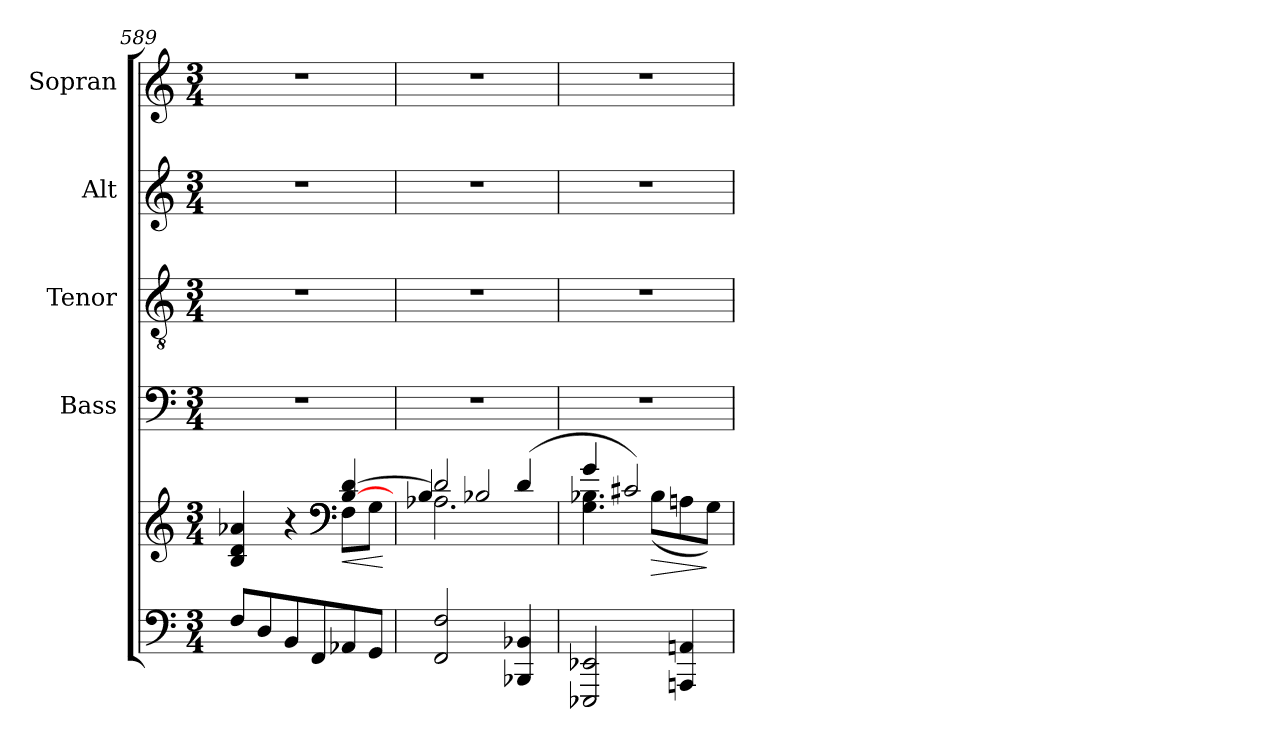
**kern	**kern	**dynam	**kern	**kern	**kern	**kern
*part5	*part5	*part5	*part4	*part3	*part2	*part1
*staff6	*staff5	*staff5/6	*staff4	*staff3	*staff2	*staff1
*	*	*	*I"Bass	*I"Tenor	*I"Alt	*I"Sopran
*	*	*	*I'B.	*I'T.	*I'A.	*I'S.
*clefF4	*clefG2	*	*clefF4	*clefGv2	*clefG2	*clefG2
*k[]	*k[]	*	*k[]	*k[]	*k[]	*k[]
*C:	*C:	*	*C:	*C:	*C:	*C:
*M3/4	*M3/4	*	*M3/4	*M3/4	*M3/4	*M3/4
=589	=589	=589	=589	=589	=589	=589
*	*^	*	*	*	*	*
8F/L	4B/ 4d/ 4a-X/	2ryy	.	2.r	2.r	2.r	2.r
8D/	.	.	.	.	.	.	.
8BB/	4r	.	.	.	.	.	.
8FF/	.	.	.	.	.	.	.
*	*clefF4	*	*	*	*	*	*
!	!	!	!LO:HP:b	!	!	!	!
8AA-X/	[>4B/ [>4d/	8F\L	<	.	.	.	.
8GG/J	.	8G\J	.	.	.	.	.
*	*v	*v	*	*	*	*	*
.	.	[	.	.	.	.
=590	=590	=590	=590	=590	=590	=590
*	*^	*	*	*	*	*
*	*	*^	*	*	*	*	*
2FF/ 2F/	2d/]	2.A-X\	4B/	.	2.r	2.r	2.r	2.r
.	.	.	2B-X/	.	.	.	.	.
4BBB-X/ 4BB-X/	(4d/	.	.	.	.	.	.	.
*	*	*v	*v	*	*	*	*	*
=591	=591	=591	=591	=591	=591	=591	=591
2EEE-X/ 2EE-X/	4g/	4.G\ 4.B-X\	.	2.r	2.r	2.r	2.r
.	2c#X/)	.	.	.	.	.	.
!	!	!	!LO:HP:b	!	!	!	!
.	.	(<8B-\L	>	.	.	.	.
4AAAn/ 4AAn/	.	8An\	.	.	.	.	.
.	.	8G\J)	]	.	.	.	.
*	*v	*v	*	*	*	*	*
=	=	=	=	=	=	=
*-	*-	*-	*-	*-	*-	*-
